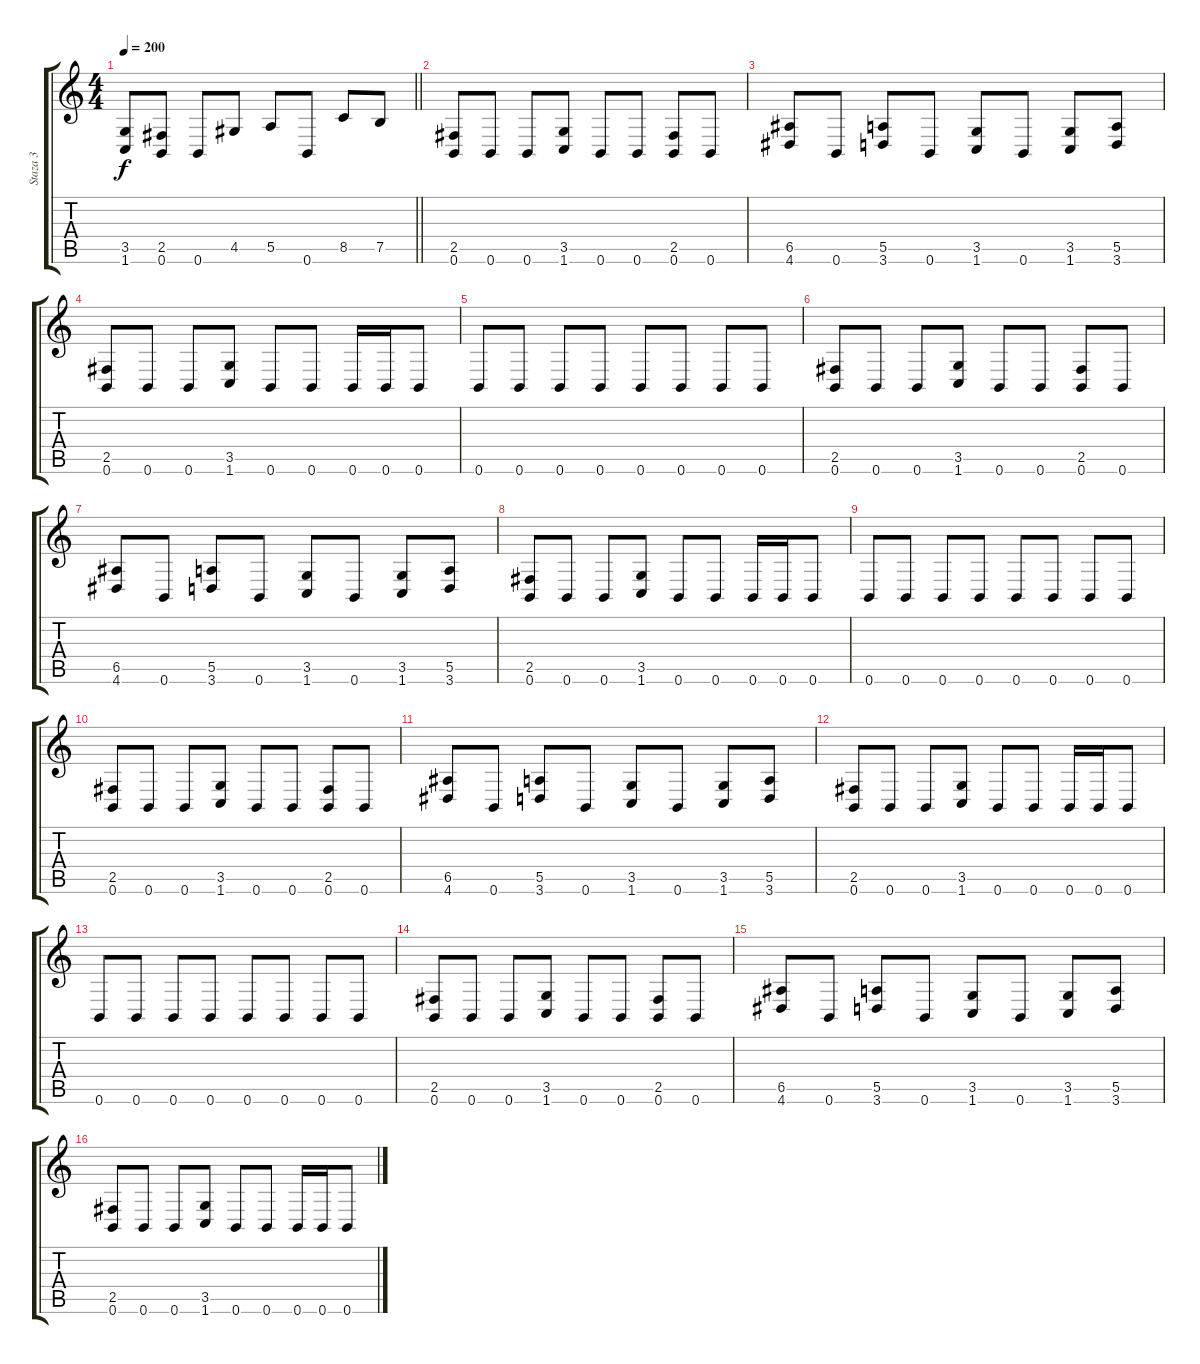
\track ("Staza 3" "Staza 3") {instrument overdrivenguitar}
\staff {score tabs}
\tuning (B3 Gb3 D3 A2 E2 B1) {hide}
\ts (4 4)
\tempo 200
\clef g2
\barLineRight lightlight
\ks c
(3.5 1.6).8{dy f} (2.5 0.6).8 0.6.8 4.5.8 5.5.8 0.6.8 8.5.8 7.5.8 |
\section ("" "")
(2.5 0.6).8 0.6.8 0.6.8 (3.5 1.6).8 0.6.8 0.6.8 (2.5 0.6).8 0.6.8 |
(6.5 4.6).8 0.6.8 (5.5 3.6).8 0.6.8 (3.5 1.6).8 0.6.8 (3.5 1.6).8 (5.5 3.6).8 |
(2.5 0.6).8 0.6.8 0.6.8 (3.5 1.6).8 0.6.8 0.6.8 0.6.16 0.6.16 0.6.8 |
0.6.8 0.6.8 0.6.8 0.6.8 0.6.8 0.6.8 0.6.8 0.6.8 |
(2.5 0.6).8 0.6.8 0.6.8 (3.5 1.6).8 0.6.8 0.6.8 (2.5 0.6).8 0.6.8 |
(6.5 4.6).8 0.6.8 (5.5 3.6).8 0.6.8 (3.5 1.6).8 0.6.8 (3.5 1.6).8 (5.5 3.6).8 |
(2.5 0.6).8 0.6.8 0.6.8 (3.5 1.6).8 0.6.8 0.6.8 0.6.16 0.6.16 0.6.8 |
0.6.8 0.6.8 0.6.8 0.6.8 0.6.8 0.6.8 0.6.8 0.6.8 |
(2.5 0.6).8 0.6.8 0.6.8 (3.5 1.6).8 0.6.8 0.6.8 (2.5 0.6).8 0.6.8 |
(6.5 4.6).8 0.6.8 (5.5 3.6).8 0.6.8 (3.5 1.6).8 0.6.8 (3.5 1.6).8 (5.5 3.6).8 |
(2.5 0.6).8 0.6.8 0.6.8 (3.5 1.6).8 0.6.8 0.6.8 0.6.16 0.6.16 0.6.8 |
0.6.8 0.6.8 0.6.8 0.6.8 0.6.8 0.6.8 0.6.8 0.6.8 |
(2.5 0.6).8 0.6.8 0.6.8 (3.5 1.6).8 0.6.8 0.6.8 (2.5 0.6).8 0.6.8 |
(6.5 4.6).8 0.6.8 (5.5 3.6).8 0.6.8 (3.5 1.6).8 0.6.8 (3.5 1.6).8 (5.5 3.6).8 |
(2.5 0.6).8 0.6.8 0.6.8 (3.5 1.6).8 0.6.8 0.6.8 0.6.16 0.6.16 0.6.8
